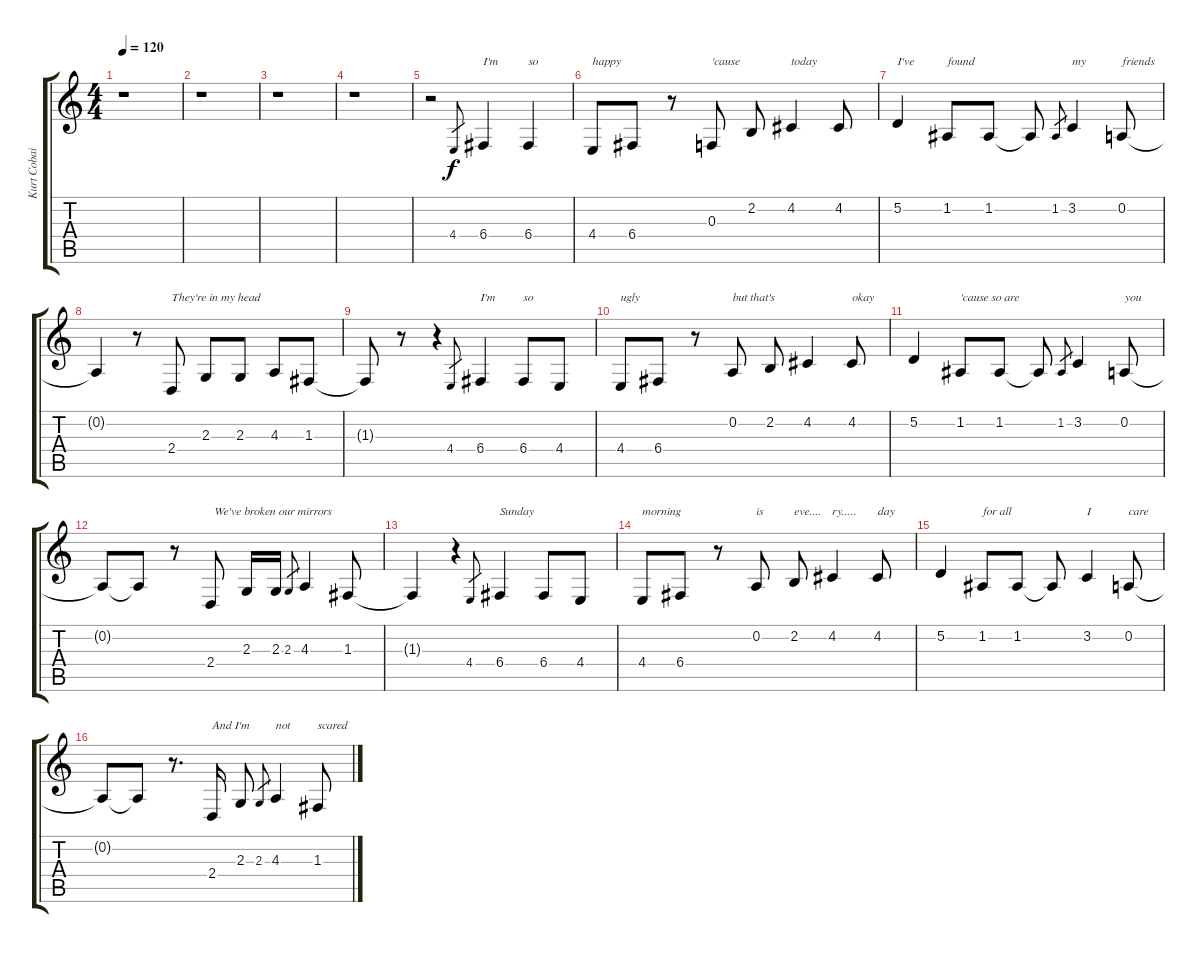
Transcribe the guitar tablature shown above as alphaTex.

\track ("Kurt Cobain : Voice" "Kurt Cobai") {instrument cello}
\staff {score tabs}
\tuning (D4 A3 F3 C3 G2 D2) {hide}
\ts (4 4)
\tempo 120
\clef g2
\ks c
r.1{dy f instrument cello} |
r.1 |
r.1 |
r.1 |
r.2 4.4.8{gr} 6.4.4{txt "I'm"} 6.4.4{txt "so"} |
4.4.8{txt "happy"} 6.4.8 r.8 0.3.8{txt "'cause"} 2.2.8 4.2.4{txt "today"} 4.2.8 |
5.2.4{txt "I've"} 1.2.8{txt "found"} 1.2.8 1.2{t}.8 1.2.8{gr} 3.2.4{txt "my"} 0.2.8{txt "friends"} |
0.2{t}.4 r.8 2.4.8{txt "They're in my head"} 2.3.8 2.3.8 4.3.8 1.3.8 |
1.3{t}.8 r.8 r.4 4.4.8{gr} 6.4.4{txt "I'm"} 6.4.8{txt "so"} 4.4.8 |
4.4.8{txt "ugly"} 6.4.8 r.8 0.2.8{txt "but that's"} 2.2.8 4.2.4 4.2.8{txt "okay"} |
5.2.4 1.2.8{txt "'cause so are"} 1.2.8 1.2{t}.8 1.2.8{gr} 3.2.4 0.2.8{txt "you"} |
0.2{t}.8 0.2{t}.8 r.8 2.4.8{txt " We've broken our mirrors"} 2.3.16 2.3.16 2.3.8{gr} 4.3.4 1.3.8 |
1.3{t}.4 r.4 4.4.8{gr} 6.4.4{txt "Sunday "} 6.4.8 4.4.8 |
4.4.8{txt "morning"} 6.4.8 r.8 0.2.8{txt "is"} 2.2.8{txt "eve...."} 4.2.4{txt "ry....."} 4.2.8{txt "day"} |
5.2.4 1.2.8{txt "for all"} 1.2.8 1.2{t}.8 3.2.4{txt "I"} 0.2.8{txt "care"} |
0.2{t}.8 0.2{t}.8 r.8{d} 2.4.16{txt "And I'm"} 2.3.8 2.3.8{gr} 4.3.4{txt "not"} 1.3.8{txt "scared"}
